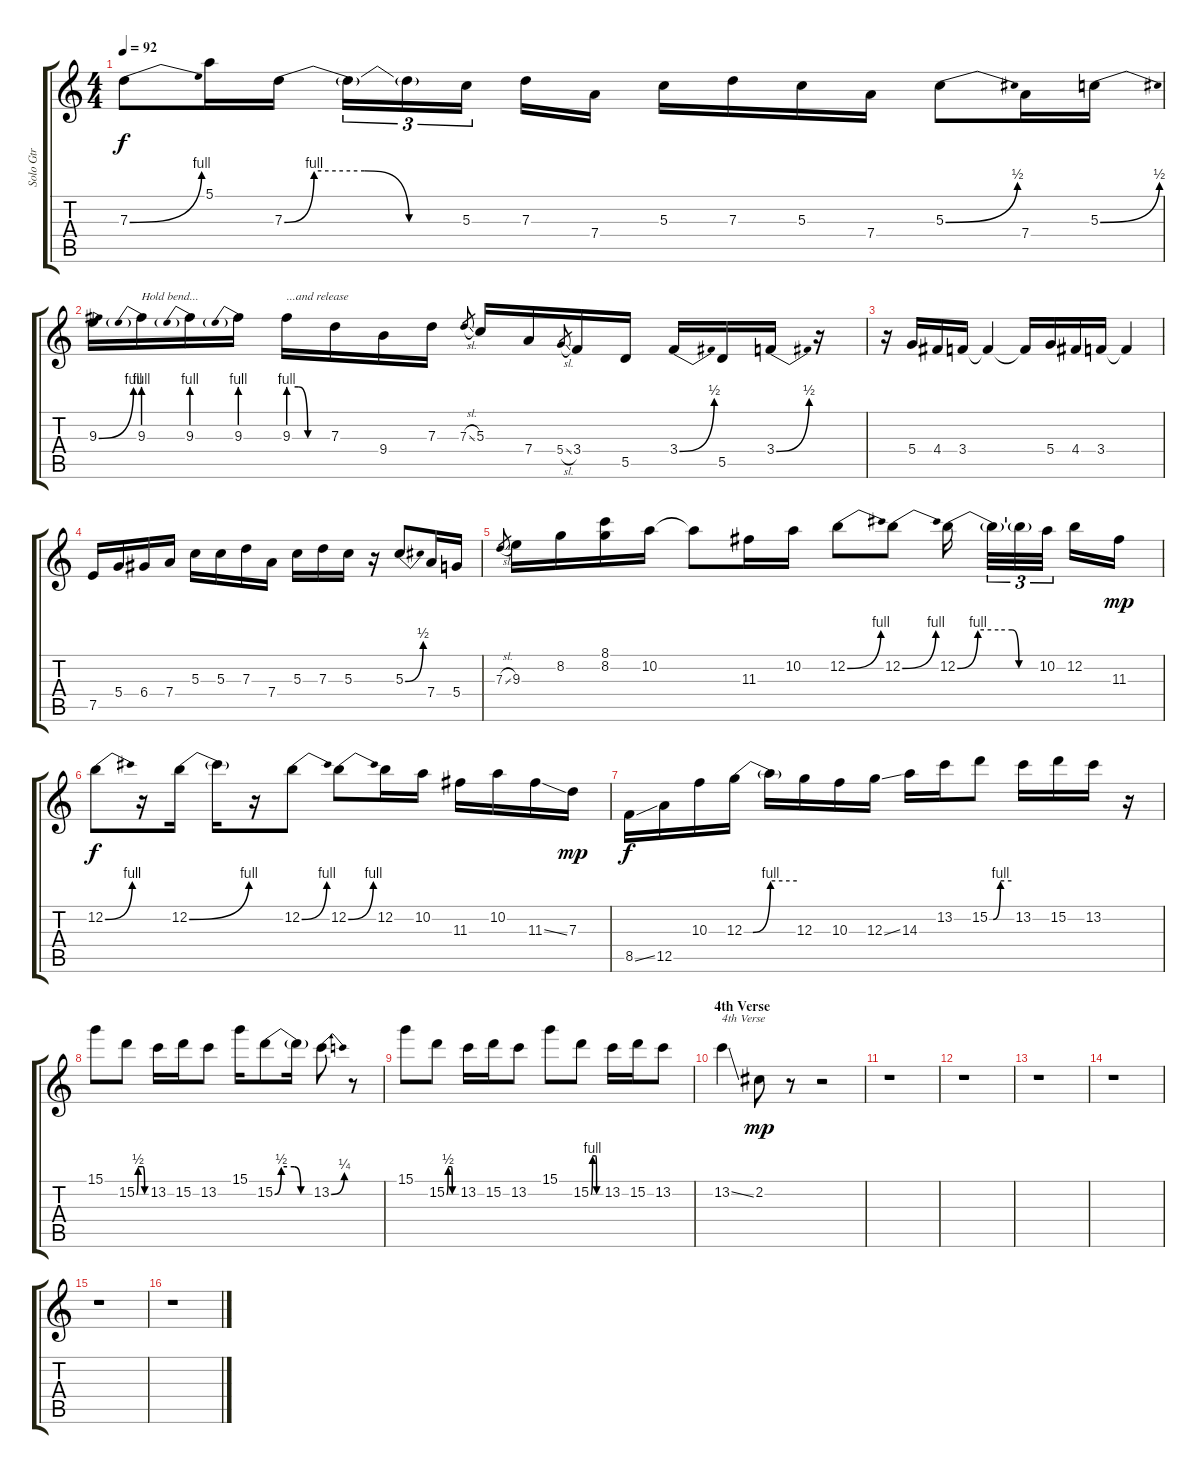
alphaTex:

\track ("Solo Gtr" "Solo Gtr") {instrument overdrivenguitar}
\staff {score tabs}
\tuning (E4 B3 G3 D3 A2 E2) {hide}
\ts (4 4)
\tempo 92
\clef g2
\ks c
7.3{be (bend 0 0 60 4)}.8{dy f} 5.1.16 7.3{be (custom 0 0 10 4 27 4 42 0 60 0)}.16 7.3{t}.16{tu (3 2)} 7.3{t}.16{tu (3 2)} 5.3.16{tu (3 2) beam splitsecondary} 7.3.16 7.4.16 5.3.16 7.3.16 5.3.16 7.4.16 5.3{be (bend 0 0 60 2)}.8 7.4.16 5.3{be (bend 0 0 60 2)}.16 |
9.3{be (bend 0 0 60 4)}.16 9.3{be (prebend 0 4 60 4)}.16{txt "Hold bend..."} 9.3{be (prebend 0 4 60 4)}.16 9.3{be (prebend 0 4 60 4)}.16 9.3{be (custom 0 4 15 4 30 0 40 0 60 0)}.16{txt "...and release"} 7.3.16 9.4.16 7.3.16 7.3{sl}.8{gr} 5.3.16 7.4.16 5.4{sl}.8{gr} 3.4.16 5.5.16 3.4{be (bend 0 0 60 2)}.16 5.5.16 3.4{be (bend 0 0 60 2)}.16 r.16 |
r.16 5.4.16 4.4.16 3.4.16 3.4{t}.4 3.4{t}.16 5.4.16 4.4.16 3.4.16 3.4{t}.4 |
7.5.16 5.4.16 6.4.16 7.4.16 5.3.16 5.3.16 7.3.16 7.4.16 5.3.16 7.3.16 5.3.16 r.16 5.3{be (bend 0 0 60 2)}.8 7.4.16 5.4.16 |
7.3{sl}.8{gr} 9.3.16 8.2.16 (8.1 8.2).16 10.2.16 10.2{t}.8 11.3.16 10.2.16 12.2{be (bend 0 0 60 4)}.8 12.2{be (bend 0 0 60 4)}.8 12.2{be (custom 0 0 15 4 30 4 40 4 45 0 50 0 60 0)}.16{beam splitsecondary} 12.2{t}.32{tu (3 2)} 12.2{t}.32{tu (3 2)} 10.2.32{tu (3 2) beam splitsecondary} 12.2.16 11.3.16{dy mp} |
12.2{be (bend 0 0 60 4)}.8{dy f} r.16 12.2{be (bend 0 0 60 4)}.16 12.2{t}.16 r.16 12.2{be (bend 0 0 60 4)}.8 12.2{be (bend 0 0 60 4)}.8 12.2.16 10.2.16 11.3.16 10.2.16 11.3{ss}.16 7.3.16{dy mp} |
8.5{ss}.16{dy f} 12.5.16 10.3.16 12.3{be (custom 0 0 10 0 30 4 60 4)}.16 12.3{t}.16 12.3.16 10.3.16 12.3{ss}.16 14.3.16 13.2.16 15.2{be (custom 0 0 10 0 30 4 60 4)}.8 13.2.16 15.2.16 13.2.16 r.16 |
15.1.8 15.2{be (custom 0 0 10 2 39 2 50 0 60 0)}.8 13.2.16 15.2.16 13.2.8 15.1.16 15.2{be (custom 0 0 10 2 30 2 40 0 45 0 60 0)}.8 15.2{t}.16 13.2{be (bend 0 0 60 1)}.8 r.8 |
15.1.8 15.2{be (custom 0 0 10 2 30 2 35 0 60 0)}.8 13.2.16 15.2.16 13.2.8 15.1.8 15.2{be (custom 0 0 10 4 30 4 35 0 60 0)}.8 13.2.16 15.2.16 13.2.8 |
\section ("" "4th Verse")
13.2{ss}.4{txt "4th Verse"} 2.2.8{dy mp} r.8 r.2 |
r.1 |
r.1 |
r.1 |
r.1 |
r.1 |
r.1
